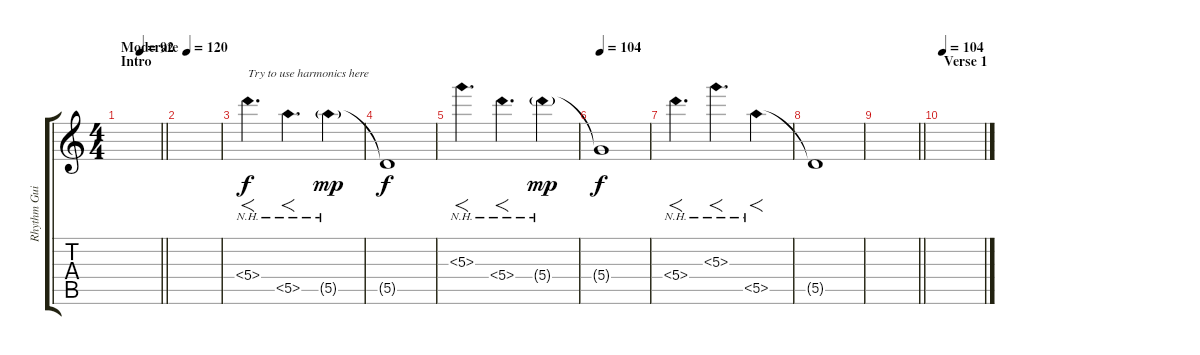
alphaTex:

\track ("Rhythm Guitar" "Rhythm Gui") {instrument overdrivenguitar}
\staff {score tabs}
\tuning (E4 B3 G3 D3 A2 E2) {hide}
\ts (4 4)
\section ("" "Intro")
\tempo (120 "Moderate")
\tempo (92 0.5)
\tempo (120 "Moderate")
\clef g2
\barLineRight lightlight
\ks c
|
|
5.4{nh}.4{f d txt "Try to use harmonics here"} 5.5{nh}.4{f d} 5.5{nh g}.4{dy mp} |
5.5{t}.1{dy f volume 0} |
5.3{nh}.4{f d volume 14} 5.4{nh}.4{f d} 5.4{nh g}.4{dy mp} |
\tempo 104
5.4{t}.1{dy f volume 0} |
5.4{nh}.4{f d volume 14} 5.3{nh}.4{f d} 5.5{nh}.4{f} |
5.5{t}.1{volume 0} |
\barLineRight lightlight
|
\section ("" "Verse 1")
\tempo 104
